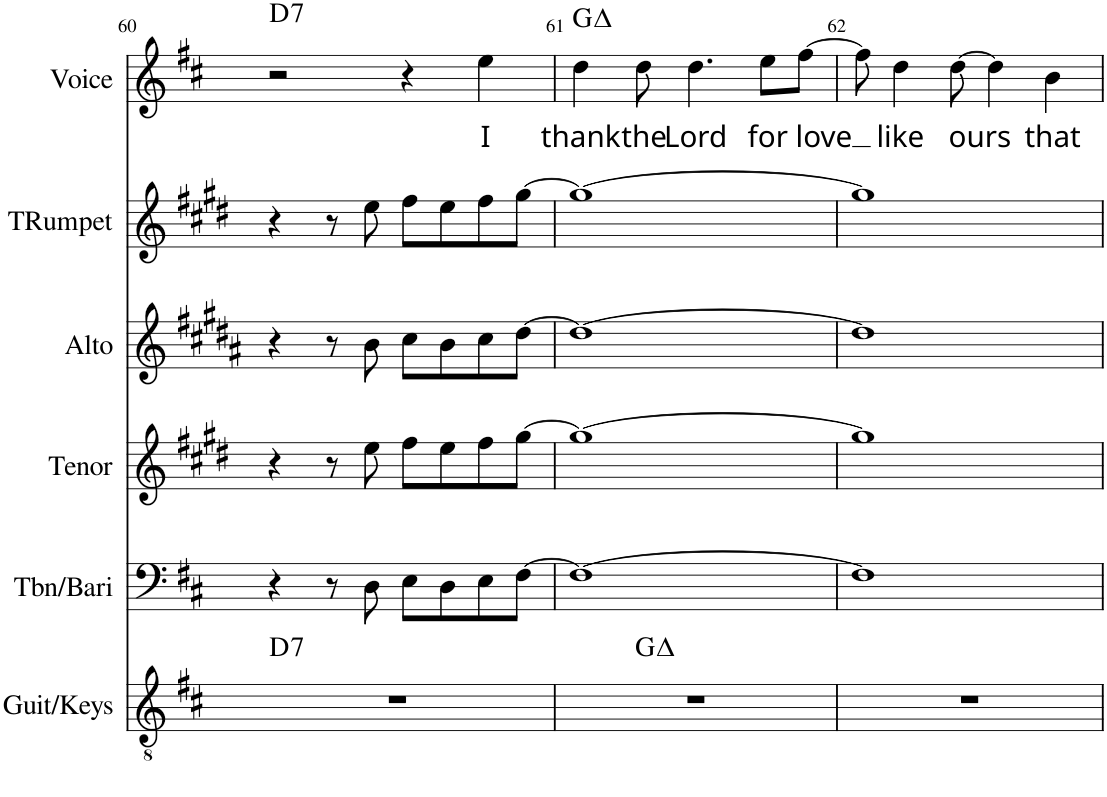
**kern	**harte	**kern	**kern	**kern	**kern	**kern	**text	**harte
*part6	*part6	*part5	*part4	*part3	*part2	*part1	*part1	*part1
*staff6	*	*staff5	*staff4	*staff3	*staff2	*staff1	*staff1	*
*I"Guit/Keys	*	*I"Tbn/Bari	*I"Tenor	*I"Alto	*I"Trumpet	*I"Voice	*	*
*I'Guit/Keys	*	*I'Tbn/Bari	*I'Tenor	*I'Alto	*I'TRumpet	*I'Voice	*	*
!!LO:PB:g=z
*clefGv2	*	*clefF4	*clefG2	*clefG2	*clefG2	*clefG2	*	*
*	*	*	*Trd8c14	*Trd5c9	*Trd1c2	*	*	*
*k[f#c#]	*	*k[f#c#]	*k[f#c#g#d#]	*k[f#c#g#d#a#]	*k[f#c#g#d#]	*k[f#c#]	*	*
*D:	*	*D:	*	*	*	*D:	*	*
*M4/4	*	*M4/4	*M4/4	*M4/4	*M4/4	*M4/4	*	*
=60	=60	=60	=60	=60	=60	=60	=60	=60
!	!LO:H:kt=7	!	!	!	!	!	!	!LO:H:kt=7
1r	D:7	4r	4r	4r	4r	2r	.	D:7
.	.	8r	8r	8r	8r	.	.	.
.	.	8D\	8ee\	8b\	8ee\	.	.	.
.	.	8E\L	8ff#\L	8cc#\L	8ff#\L	4r	.	.
.	.	8D\	8ee\	8b\	8ee\	.	.	.
!	!	!	!	!	!	!	!LO:LY:b	!
.	.	8E\	8ff#\	8cc#\	8ff#\	4ee\	I	.
.	.	[8F#\J	[8gg#\J	[8dd#\J	[8gg#\J	.	.	.
=61	=61	=61	=61	=61	=61	=61	=61	=61
!	!	!	!	!	!	!	!LO:LY:b	!
*^	*	*	*	*	*	*	*	*
1r	4ryy	.	1F#_	1gg#_	1dd#_	1gg#_	4dd\	thank	G:maj
!	!	!	!	!	!	!	!	!LO:LY:b	!
.	2.ryy	G:maj	.	.	.	.	8dd\	the	.
!	!	!	!	!	!	!	!	!LO:LY:b	!
.	.	.	.	.	.	.	4.dd\	Lord	.
!	!	!	!	!	!	!	!	!LO:LY:b	!
.	.	.	.	.	.	.	8ee\L	for	.
!	!	!	!	!	!	!	!	!LO:LY:b	!
.	.	.	.	.	.	.	[8ff#\J	love	.
*v	*v	*	*	*	*	*	*	*	*
=62	=62	=62	=62	=62	=62	=62	=62	=62
1r	.	1F#]	1gg#]	1dd#]	1gg#]	8ff#\]	.	.
!	!	!	!	!	!	!	!LO:LY:b	!
.	.	.	.	.	.	4dd\	like	.
!	!	!	!	!	!	!	!LO:LY:b	!
.	.	.	.	.	.	[8dd\	ours	.
.	.	.	.	.	.	4dd\]	.	.
!	!	!	!	!	!	!	!LO:LY:b	!
.	.	.	.	.	.	4b\	that	.
=	=	=	=	=	=	=	=	=
*-	*-	*-	*-	*-	*-	*-	*-	*-
